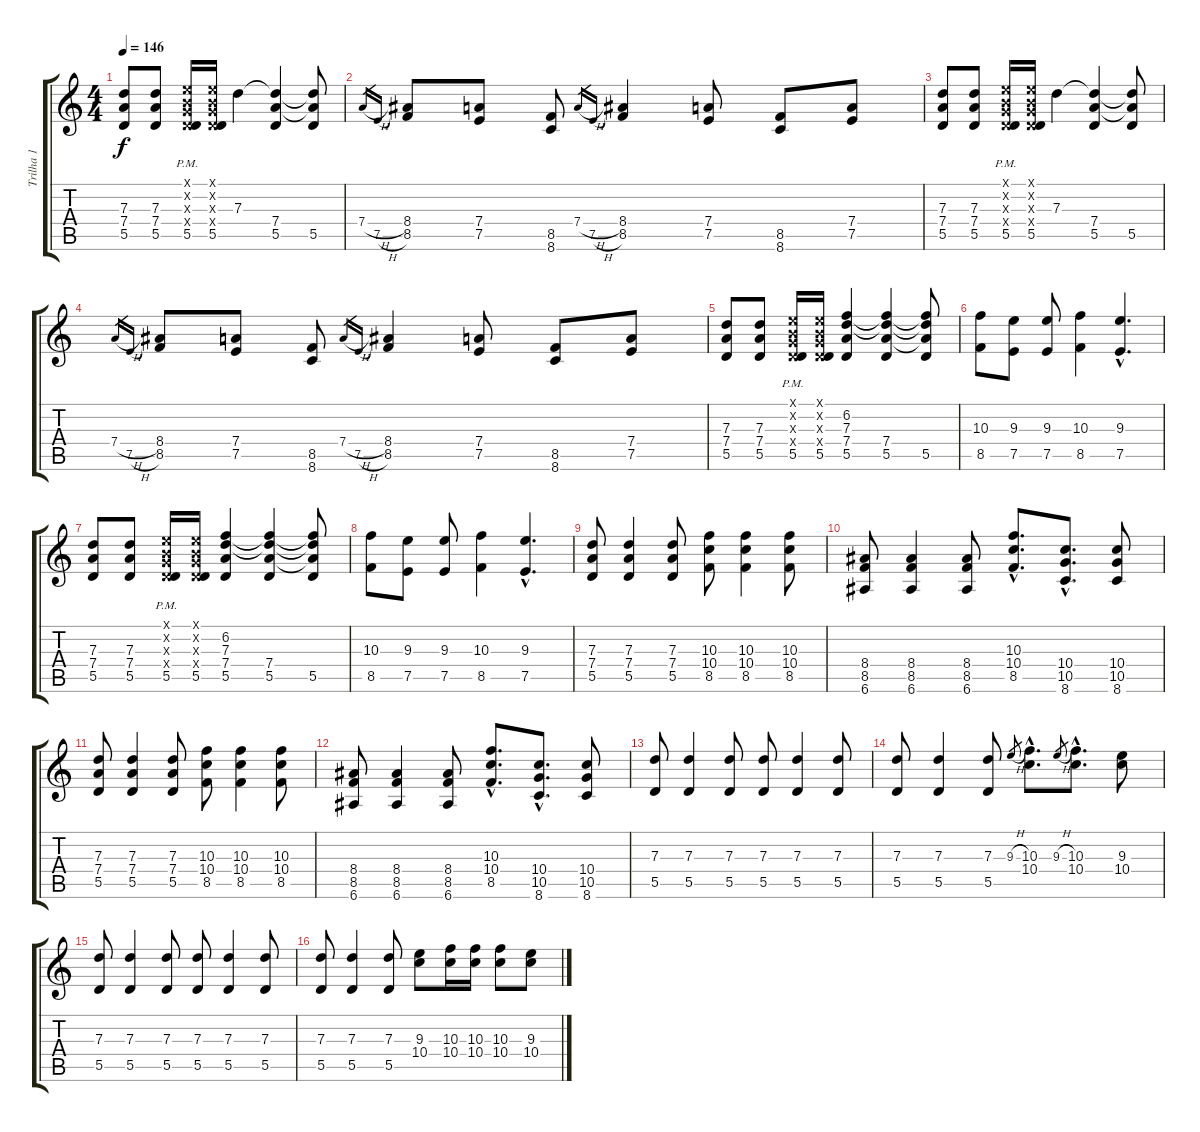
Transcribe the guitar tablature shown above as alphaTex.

\track ("Trilha 1" "Trilha 1") {instrument overdrivenguitar}
\staff {score tabs}
\tuning (E4 B3 G3 D3 A2 E2) {hide}
\ts (4 4)
\section ("" "")
\tempo 146
\clef g2
\ks c
(7.3 7.4 5.5).8{dy f} (7.3 7.4 5.5).8 (0.1{x} 0.2{x} 0.3{x} 0.4{x} 5.5{pm}).16 (0.1{x} 0.2{x} 0.3{x} 0.4{x} 5.5).16 7.3.4 (7.3{t} 7.4 5.5).4 (7.3{t} 7.4{t} 5.5).8 |
7.4{h}.16{gr} 7.5{h}.16{gr} (8.4 8.5).8 (7.4 7.5).8 (8.5 8.6).8 7.4{h}.16{gr} 7.5{h}.16{gr} (8.4 8.5).4 (7.4 7.5).8 (8.5 8.6).8 (7.4 7.5).8 |
(7.3 7.4 5.5).8 (7.3 7.4 5.5).8 (0.1{x} 0.2{x} 0.3{x} 0.4{x} 5.5{pm}).16 (0.1{x} 0.2{x} 0.3{x} 0.4{x} 5.5).16 7.3.4 (7.3{t} 7.4 5.5).4 (7.3{t} 7.4{t} 5.5).8 |
7.4{h}.16{gr} 7.5{h}.16{gr} (8.4 8.5).8 (7.4 7.5).8 (8.5 8.6).8 7.4{h}.16{gr} 7.5{h}.16{gr} (8.4 8.5).4 (7.4 7.5).8 (8.5 8.6).8 (7.4 7.5).8 |
(7.3 7.4 5.5).8 (7.3 7.4 5.5).8 (0.1{x} 0.2{x} 0.3{x} 0.4{x} 5.5{pm}).16 (0.1{x} 0.2{x} 0.3{x} 0.4{x} 5.5).16 (6.2 7.3 7.4 5.5).4 (6.2{t} 7.3{t} 7.4 5.5).4 (6.2{t} 7.3{t} 7.4{t} 5.5).8 |
(10.3 8.5).8 (9.3 7.5).8 (9.3 7.5).8 (10.3 8.5).4 (9.3{hac} 7.5{hac}).4{d} |
(7.3 7.4 5.5).8 (7.3 7.4 5.5).8 (0.1{x} 0.2{x} 0.3{x} 0.4{x} 5.5{pm}).16 (0.1{x} 0.2{x} 0.3{x} 0.4{x} 5.5).16 (6.2 7.3 7.4 5.5).4 (6.2{t} 7.3{t} 7.4 5.5).4 (6.2{t} 7.3{t} 7.4{t} 5.5).8 |
(10.3 8.5).8 (9.3 7.5).8 (9.3 7.5).8 (10.3 8.5).4 (9.3{hac} 7.5{hac}).4{d} |
(7.3 7.4 5.5).8 (7.3 7.4 5.5).4 (7.3 7.4 5.5).8 (10.3 10.4 8.5).8 (10.3 10.4 8.5).4 (10.3 10.4 8.5).8 |
(8.4 8.5 6.6).8 (8.4 8.5 6.6).4 (8.4 8.5 6.6).8 (10.3{hac} 10.4{hac} 8.5{hac}).8{d} (10.4{hac} 10.5{hac} 8.6{hac}).8{d} (10.4 10.5 8.6).8 |
(7.3 7.4 5.5).8 (7.3 7.4 5.5).4 (7.3 7.4 5.5).8 (10.3 10.4 8.5).8 (10.3 10.4 8.5).4 (10.3 10.4 8.5).8 |
(8.4 8.5 6.6).8 (8.4 8.5 6.6).4 (8.4 8.5 6.6).8 (10.3{hac} 10.4{hac} 8.5{hac}).8{d} (10.4{hac} 10.5{hac} 8.6{hac}).8{d} (10.4 10.5 8.6).8 |
(7.3 5.5).8 (7.3 5.5).4 (7.3 5.5).8 (7.3 5.5).8 (7.3 5.5).4 (7.3 5.5).8 |
(7.3 5.5).8 (7.3 5.5).4 (7.3 5.5).8 9.3{h}.8{gr} (10.3{hac} 10.4{hac}).8{d} 9.3{h}.8{gr} (10.3{hac} 10.4{hac}).8{d} (9.3 10.4).8 |
(7.3 5.5).8 (7.3 5.5).4 (7.3 5.5).8 (7.3 5.5).8 (7.3 5.5).4 (7.3 5.5).8 |
(7.3 5.5).8 (7.3 5.5).4 (7.3 5.5).8 (9.3 10.4).8 (10.3 10.4).16 (10.3 10.4).16 (10.3 10.4).8 (9.3 10.4).8
